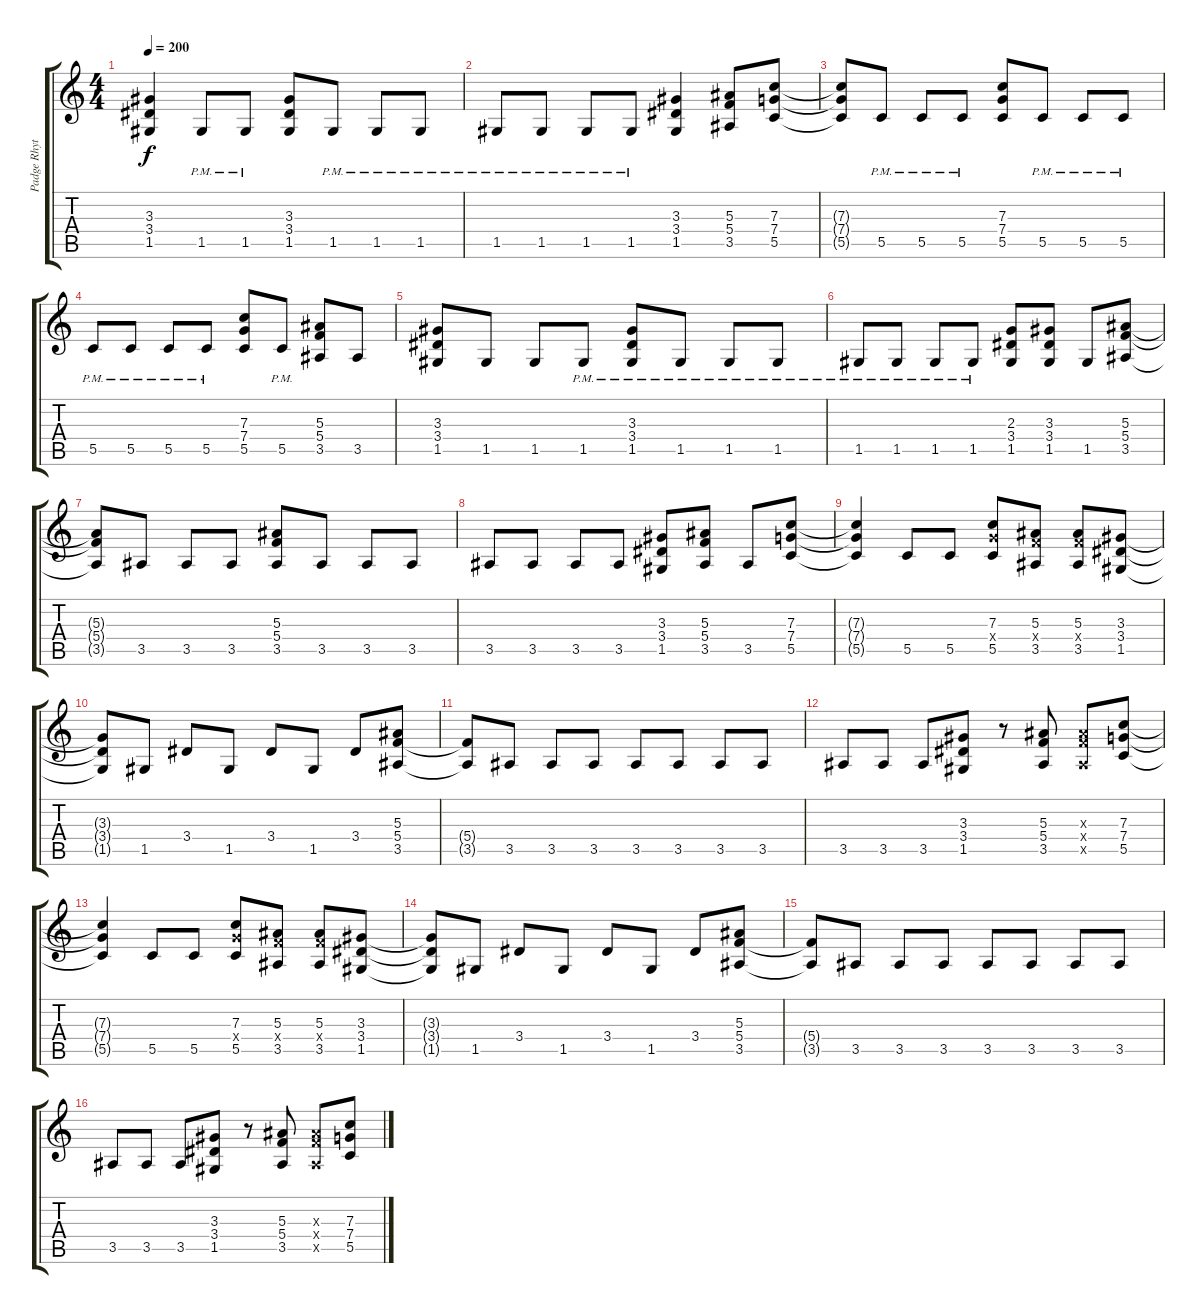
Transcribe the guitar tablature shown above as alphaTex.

\track ("Padge Rhythm" "Padge Rhyt") {instrument distortionguitar}
\staff {score tabs}
\tuning (D4 A3 F3 C3 G2 C2) {hide}
\ts (4 4)
\tempo 200
\clef g2
\ks c
(3.3 3.4 1.5).4{dy f} 1.5{pm}.8 1.5{pm}.8 (3.3 3.4 1.5).8 1.5{pm}.8 1.5{pm}.8 1.5{pm}.8 |
1.5{pm}.8 1.5{pm}.8 1.5{pm}.8 1.5{pm}.8 (3.3 3.4 1.5).4 (5.3 5.4 3.5).8 (7.3 7.4 5.5).8 |
(7.3{t} 7.4{t} 5.5{t}).8 5.5{pm}.8 5.5{pm}.8 5.5{pm}.8 (7.3 7.4 5.5).8 5.5{pm}.8 5.5{pm}.8 5.5{pm}.8 |
5.5{pm}.8 5.5{pm}.8 5.5{pm}.8 5.5{pm}.8 (7.3 7.4 5.5).8 5.5{pm}.8 (5.3 5.4 3.5).8 3.5.8 |
(3.3 3.4 1.5).8 1.5.8 1.5.8 1.5{pm}.8 (3.3 3.4 1.5{pm}).8 1.5{pm}.8 1.5{pm}.8 1.5{pm}.8 |
1.5{pm}.8 1.5{pm}.8 1.5{pm}.8 1.5{pm}.8 (2.3 3.4 1.5).8 (3.3 3.4 1.5).8 1.5.8 (5.3 5.4 3.5).8 |
(5.3{t} 5.4{t} 3.5{t}).8 3.5.8 3.5.8 3.5.8 (5.3 5.4 3.5).8 3.5.8 3.5.8 3.5.8 |
3.5.8 3.5.8 3.5.8 3.5.8 (3.3 3.4 1.5).8 (5.3 5.4 3.5).8 3.5.8 (7.3 7.4 5.5).8 |
(7.3{t} 7.4{t} 5.5{t}).4 5.5.8 5.5.8 (7.3 7.4{x} 5.5).8 (5.3 5.4{x} 3.5).8 (5.3 5.4{x} 3.5).8 (3.3 3.4 1.5).8 |
(3.3{t} 3.4{t} 1.5{t}).8 1.5.8 3.4.8 1.5.8 3.4.8 1.5.8 3.4.8 (5.3 5.4 3.5).8 |
(5.4{t} 3.5{t}).8 3.5.8 3.5.8 3.5.8 3.5.8 3.5.8 3.5.8 3.5.8 |
3.5.8 3.5.8 3.5.8 (3.3 3.4 1.5).8 r.8 (5.3 5.4 3.5).8 (5.3{x} 5.4{x} 3.5{x}).8 (7.3 7.4 5.5).8 |
(7.3{t} 7.4{t} 5.5{t}).4 5.5.8 5.5.8 (7.3 7.4{x} 5.5).8 (5.3 5.4{x} 3.5).8 (5.3 5.4{x} 3.5).8 (3.3 3.4 1.5).8 |
(3.3{t} 3.4{t} 1.5{t}).8 1.5.8 3.4.8 1.5.8 3.4.8 1.5.8 3.4.8 (5.3 5.4 3.5).8 |
(5.4{t} 3.5{t}).8 3.5.8 3.5.8 3.5.8 3.5.8 3.5.8 3.5.8 3.5.8 |
3.5.8 3.5.8 3.5.8 (3.3 3.4 1.5).8 r.8 (5.3 5.4 3.5).8 (5.3{x} 5.4{x} 3.5{x}).8 (7.3 7.4 5.5).8
